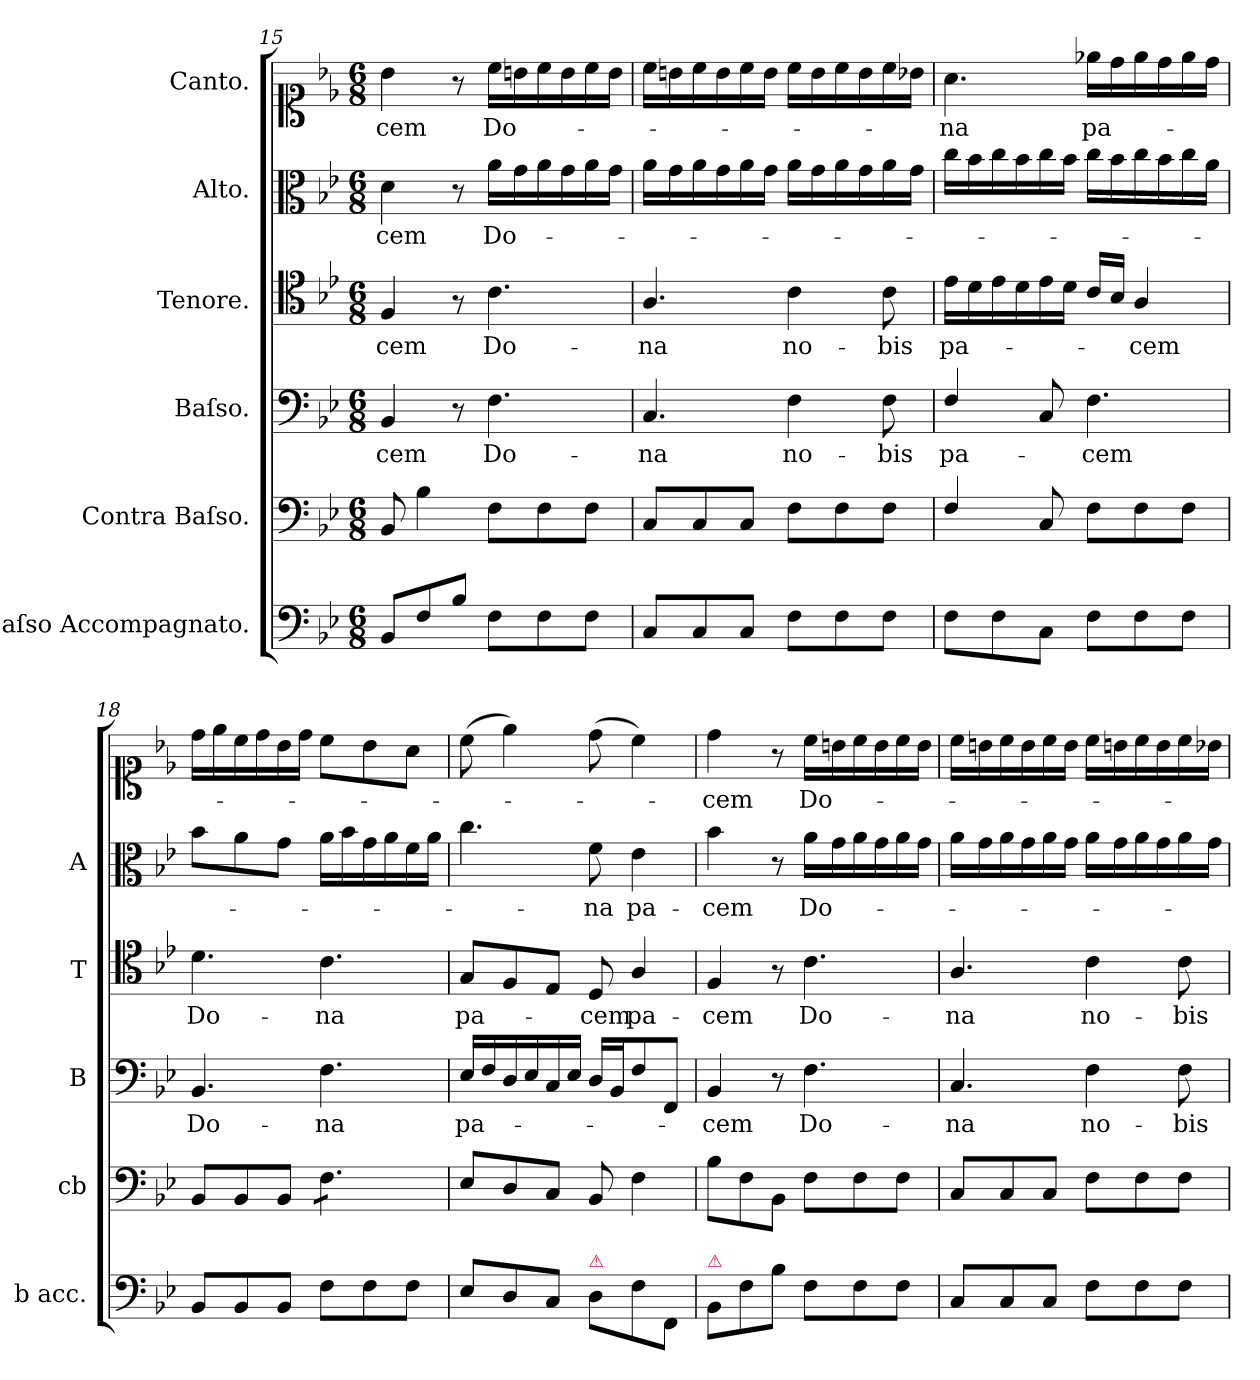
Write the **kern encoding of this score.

**kern	**kern	**kern	**text	**kern	**text	**kern	**text	**kern	**text
*part6	*part5	*part4	*part4	*part3	*part3	*part2	*part2	*part1	*part1
*staff6	*staff5	*staff4	*staff4	*staff3	*staff3	*staff2	*staff2	*staff1	*staff1
*I"Baſso Accompagnato.	*I"Contra Baſso.	*I"Baſso.	*	*I"Tenore.	*	*I"Alto.	*	*I"Canto.	*
*I'b acc.	*I'cb	*I'B	*	*I'T	*	*I'A	*	*	*
*clefF4	*clefF4	*clefF4	*	*clefC4	*	*clefC3	*	*clefC1	*
*k[b-e-]	*k[b-e-]	*k[b-e-]	*	*k[b-e-]	*	*k[b-e-]	*	*k[b-e-]	*
*M6/8	*M6/8	*M6/8	*	*M6/8	*	*M6/8	*	*M6/8	*
=15	=15	=15	=15	=15	=15	=15	=15	=15	=15
8BB-/L	8BB-/	4BB-/	-cem	4F/	-cem	4d\	-cem	4b-\	-cem
8F/	4B-\	.	.	.	.	.	.	.	.
8B-/J	.	8r	.	8r	.	8r	.	8r	.
8F\L	8F\L	4.F\	Do-	4.c\	Do-	16a\LL	Do-	16cc\LL	Do-
.	.	.	.	.	.	16g\	.	16bn\	.
8F\	8F\	.	.	.	.	16a\	.	16cc\	.
.	.	.	.	.	.	16g\	.	16b\	.
8F\J	8F\J	.	.	.	.	16a\	.	16cc\	.
.	.	.	.	.	.	16g\JJ	.	16b\JJ	.
=16	=16	=16	=16	=16	=16	=16	=16	=16	=16
8C/L	8C/L	4.C/	-na	4.A/	-na	16a\LL	.	16cc\LL	.
.	.	.	.	.	.	16g\	.	16bn\	.
8C/	8C/	.	.	.	.	16a\	.	16cc\	.
.	.	.	.	.	.	16g\	.	16b\	.
8C/J	8C/J	.	.	.	.	16a\	.	16cc\	.
.	.	.	.	.	.	16g\JJ	.	16b\JJ	.
8F\L	8F\L	4F\	no-	4c\	no-	16a\LL	.	16cc\LL	.
.	.	.	.	.	.	16g\	.	16b\	.
8F\	8F\	.	.	.	.	16a\	.	16cc\	.
.	.	.	.	.	.	16g\	.	16b\	.
8F\J	8F\J	8F\	-bis	8c\	-bis	16a\	.	16cc\	.
.	.	.	.	.	.	16g\JJ	.	16b-X\JJ	.
=17	=17	=17	=17	=17	=17	=17	=17	=17	=17
8F\L	4F/	4F/	pa-	16e-\LL	pa-	16cc\LL	.	4.a\	-na
.	.	.	.	16d\	.	16b-\	.	.	.
8F\	.	.	.	16e-\	.	16cc\	.	.	.
.	.	.	.	16d\	.	16b-\	.	.	.
8C\J	8C/	8C/	.	16e-\	.	16cc\	.	.	.
.	.	.	.	16d\JJ	.	16b-\JJ	.	.	.
8F\L	8F\L	4.F\	-cem	16c/LL	.	16cc\LL	.	16ee-X\LL	pa-
.	.	.	.	16B-/JJ	.	16b-\	.	16dd\	.
8F\	8F\	.	.	4A/	-cem	16cc\	.	16ee-\	.
.	.	.	.	.	.	16b-\	.	16dd\	.
8F\J	8F\J	.	.	.	.	16cc\	.	16ee-\	.
.	.	.	.	.	.	16a\JJ	.	16dd\JJ	.
=18	=18	=18	=18	=18	=18	=18	=18	=18	=18
8BB-/L	8BB-/L	4.BB-/	Do-	4.d\	Do-	8b-\L	.	16dd\LL	.
.	.	.	.	.	.	.	.	16ee-\	.
8BB-/	8BB-/	.	.	.	.	8a\	.	16cc\	.
.	.	.	.	.	.	.	.	16dd\	.
8BB-/J	8BB-/J	.	.	.	.	8g\J	.	16b-\	.
.	.	.	.	.	.	.	.	16dd\JJ	.
*	*tremolo	*	*	*	*	*	*	*	*
8F\L	8F\L	4.F\	-na	4.c\	-na	16a\LL	.	8cc\L	.
.	.	.	.	.	.	16b-\	.	.	.
8F\	8F\	.	.	.	.	16g\	.	8b-\	.
.	.	.	.	.	.	16a\	.	.	.
8F\J	8F\J	.	.	.	.	16f\	.	8a\J	.
*	*Xtremolo	*	*	*	*	*	*	*	*
.	.	.	.	.	.	16a\JJ	.	.	.
=19	=19	=19	=19	=19	=19	=19	=19	=19	=19
8E-/L	8E-/L	16E-/LL	pa-	8G/L	pa-	4.cc\	.	(8cc\	.
.	.	16F/	.	.	.	.	.	.	.
8D/	8D/	16D/	.	8F/	.	.	.	4ee-\)	.
.	.	16E-/	.	.	.	.	.	.	.
8C/J	8C/J	16C/	.	8E-/J	.	.	.	.	.
.	.	16E-/JJ	.	.	.	.	.	.	.
!LO:TX:a:color=crimson:t=⚠	!	!	!	!	!	!	!	!	!
8D\L	8BB-/	16D/LL	.	8D/	-cem	8f\	-na	(8dd\	.
.	.	16BB-/J	.	.	.	.	.	.	.
8F\	4F\	8F/	.	4A/	pa-	4e-\	pa-	4cc\)	.
8FF/J	.	8FF/J	.	.	.	.	.	.	.
=20	=20	=20	=20	=20	=20	=20	=20	=20	=20
!LO:TX:a:color=crimson:t=⚠	!	!	!	!	!	!	!	!	!
8BB-/L	8B-\L	4BB-/	-cem	4F/	-cem	4b-\	-cem	4dd\	-cem
8F\	8F\	.	.	.	.	.	.	.	.
8B-\J	8BB-\J	8r	.	8r	.	8r	.	8r	.
8F\L	8F\L	4.F\	Do-	4.c\	Do-	16a\LL	Do-	16cc\LL	Do-
.	.	.	.	.	.	16g\	.	16bn\	.
8F\	8F\	.	.	.	.	16a\	.	16cc\	.
.	.	.	.	.	.	16g\	.	16b\	.
8F\J	8F\J	.	.	.	.	16a\	.	16cc\	.
.	.	.	.	.	.	16g\JJ	.	16b\JJ	.
=21	=21	=21	=21	=21	=21	=21	=21	=21	=21
8C/L	8C/L	4.C/	-na	4.A/	-na	16a\LL	.	16cc\LL	.
.	.	.	.	.	.	16g\	.	16bn\	.
8C/	8C/	.	.	.	.	16a\	.	16cc\	.
.	.	.	.	.	.	16g\	.	16b\	.
8C/J	8C/J	.	.	.	.	16a\	.	16cc\	.
.	.	.	.	.	.	16g\JJ	.	16b\JJ	.
8F\L	8F\L	4F\	no-	4c\	no-	16a\LL	.	16cc\LL	.
.	.	.	.	.	.	16g\	.	16bn\	.
8F\	8F\	.	.	.	.	16a\	.	16cc\	.
.	.	.	.	.	.	16g\	.	16b\	.
8F\J	8F\J	8F\	-bis	8c\	-bis	16a\	.	16cc\	.
.	.	.	.	.	.	16g\JJ	.	16b-X\JJ	.
=	=	=	=	=	=	=	=	=	=
*-	*-	*-	*-	*-	*-	*-	*-	*-	*-
